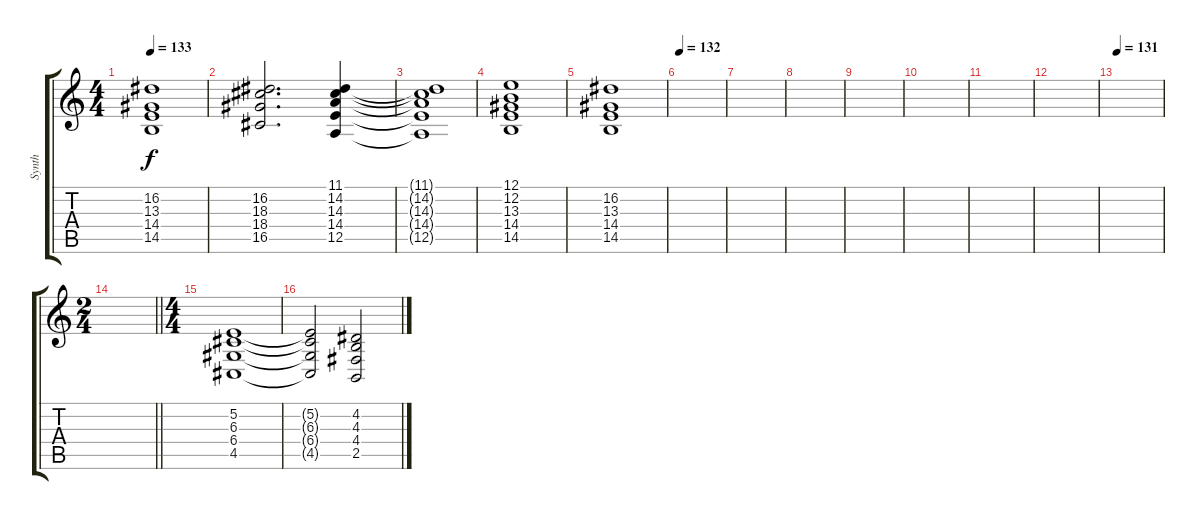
\track ("Synth" "Synth") {instrument lead1square}
\staff {score tabs}
\tuning (E4 B3 G3 D3 A2 E2) {hide}
\ts (4 4)
\tempo 133
\clef g2
\ks c
(16.2 13.3 14.4 14.5).1{dy f} |
(16.2 18.3 18.4 16.5).2{d} (11.1 14.2 14.3 14.4 12.5).4 |
(11.1{t} 14.2{t} 14.3{t} 14.4{t} 12.5{t}).1 |
(12.1 12.2 13.3 14.4 14.5).1 |
(16.2 13.3 14.4 14.5).1 |
\tempo 132
|
|
|
|
|
|
|
\tempo 131
|
\ts (2 4)
\barLineRight lightlight
|
\ts (4 4)
(5.2 6.3 6.4 4.5).1 |
(5.2{t} 6.3{t} 6.4{t} 4.5{t}).2 (4.2 4.3 4.4 2.5).2
